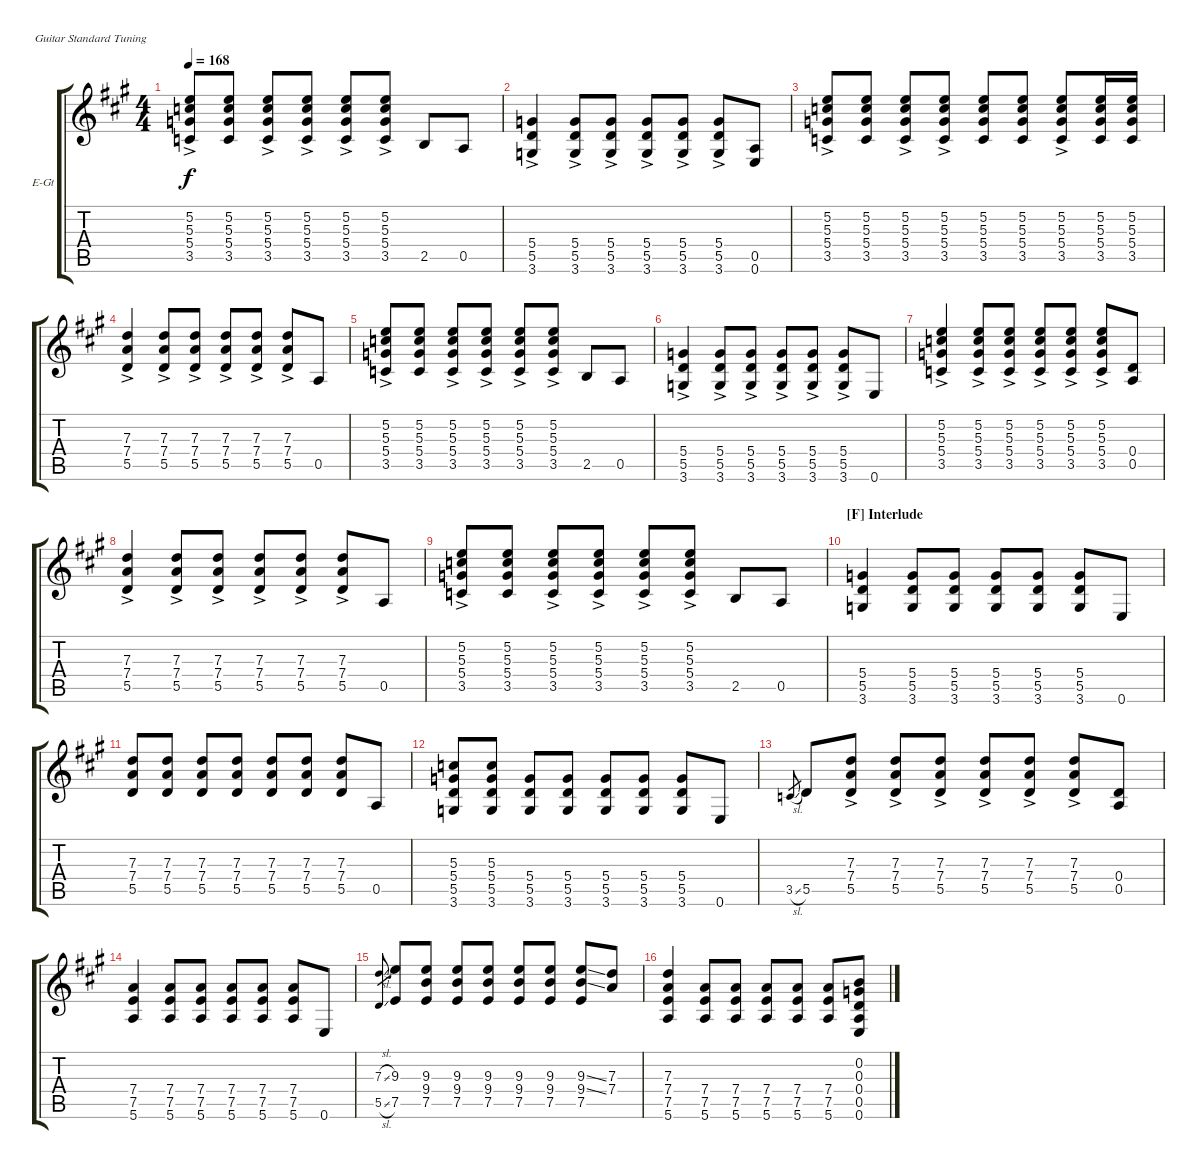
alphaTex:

\defaultSystemsLayout 4
\bracketExtendMode groupsimilarinstruments
\firstSystemTrackNameOrientation horizontal
\otherSystemsTrackNameOrientation horizontal
\track ("Guitar" "E-Gt") {instrument distortionguitar}
\staff {score tabs}
\tuning (E4 B3 G3 D3 A2 E2)
\ts (4 4)
\tempo 168
\clef g2
\scale
1.07062
\ks a
(3.5{ac} 5.4{ac} 5.3{ac} 5.2{ac}).8{dy f} (3.5 5.4 5.3 5.2).8 (3.5{ac} 5.4{ac} 5.3{ac} 5.2{ac}).8 (3.5{ac} 5.4{ac} 5.3{ac} 5.2{ac}).8 (3.5{ac} 5.4{ac} 5.3{ac} 5.2{ac}).8 (3.5{ac} 5.4{ac} 5.3{ac} 5.2{ac}).8 2.5.8 0.5.8 |
\scale
0.929382 (3.6{ac} 5.5{ac} 5.4{ac}).4 (3.6{ac} 5.5{ac} 5.4{ac}).8 (3.6{ac} 5.5{ac} 5.4{ac}).8 (3.6{ac} 5.5{ac} 5.4{ac}).8 (3.6{ac} 5.5{ac} 5.4{ac}).8 (3.6{ac} 5.5{ac} 5.4{ac}).8 (0.6 0.5).8 |
\scale
1.07062 (3.5{ac} 5.4{ac} 5.3{ac} 5.2{ac}).8 (3.5 5.4 5.3 5.2).8 (3.5{ac} 5.4{ac} 5.3{ac} 5.2{ac}).8 (3.5{ac} 5.4{ac} 5.3{ac} 5.2{ac}).8 (3.5 5.4 5.3 5.2).8 (3.5 5.4 5.3 5.2).8 (3.5{ac} 5.4{ac} 5.3{ac} 5.2{ac}).8 (3.5 5.4 5.3 5.2).16 (3.5 5.4 5.3 5.2).16 |
\scale
0.929382 (5.5 7.4 7.3{ac}).4 (5.5{ac} 7.4{ac} 7.3{ac}).8 (5.5{ac} 7.4{ac} 7.3{ac}).8 (5.5{ac} 7.4{ac} 7.3{ac}).8 (5.5{ac} 7.4{ac} 7.3{ac}).8 (5.5{ac} 7.4{ac} 7.3{ac}).8 0.5.8 |
\scale
1.07062 (3.5{ac} 5.4{ac} 5.3{ac} 5.2{ac}).8 (3.5 5.4 5.3 5.2).8 (3.5{ac} 5.4{ac} 5.3{ac} 5.2{ac}).8 (3.5{ac} 5.4{ac} 5.3{ac} 5.2{ac}).8 (3.5{ac} 5.4{ac} 5.3{ac} 5.2{ac}).8 (3.5{ac} 5.4{ac} 5.3{ac} 5.2{ac}).8 2.5.8 0.5.8 |
\scale
0.929382 (3.6{ac} 5.5{ac} 5.4{ac}).4 (3.6{ac} 5.5{ac} 5.4{ac}).8 (3.6{ac} 5.5{ac} 5.4{ac}).8 (3.6{ac} 5.5{ac} 5.4{ac}).8 (3.6{ac} 5.5{ac} 5.4{ac}).8 (3.6{ac} 5.5{ac} 5.4{ac}).8 0.6.8 |
\scale
1.07062 (3.5{ac} 5.4{ac} 5.3{ac} 5.2{ac}).4 (3.5 5.4 5.3{ac} 5.2).8 (3.5{ac} 5.4{ac} 5.3{ac} 5.2{ac}).8 (3.5{ac} 5.4{ac} 5.3{ac} 5.2{ac}).8 (3.5{ac} 5.4 5.3 5.2).8 (3.5{ac} 5.4 5.3 5.2).8 (0.5 0.4).8 |
\scale
0.929382 (5.5 7.4 7.3{ac}).4 (5.5{ac} 7.4{ac} 7.3{ac}).8 (5.5{ac} 7.4{ac} 7.3{ac}).8 (5.5{ac} 7.4{ac} 7.3{ac}).8 (5.5{ac} 7.4{ac} 7.3{ac}).8 (5.5{ac} 7.4{ac} 7.3{ac}).8 0.5.8 |
\scale
1.07062 (3.5{ac} 5.4{ac} 5.3{ac} 5.2{ac}).8 (3.5 5.4 5.3 5.2).8 (3.5{ac} 5.4{ac} 5.3{ac} 5.2{ac}).8 (3.5{ac} 5.4{ac} 5.3{ac} 5.2{ac}).8 (3.5{ac} 5.4{ac} 5.3{ac} 5.2{ac}).8 (3.5{ac} 5.4{ac} 5.3{ac} 5.2{ac}).8 2.5.8 0.5.8 |
\section ("F" "Interlude")
\scale
0.929382 (3.6 5.5 5.4).4 (3.6 5.5 5.4).8 (3.6 5.5 5.4).8 (3.6 5.5 5.4).8 (3.6 5.5 5.4).8 (3.6 5.5 5.4).8 0.6.8 |
\scale
1.07062 (5.5 7.4 7.3).8 (5.5 7.4 7.3).8 (5.5 7.4 7.3).8 (5.5 7.4 7.3).8 (5.5 7.4 7.3).8 (5.5 7.4 7.3).8 (5.5 7.4 7.3).8 0.5.8 |
\scale
0.929382 (3.6 5.5 5.4 5.3).8 (3.6 5.5 5.4 5.3).8 (3.6 5.5 5.4).8 (3.6 5.5 5.4).8 (3.6 5.5 5.4).8 (3.6 5.5 5.4).8 (3.6 5.5 5.4).8 0.6.8 |
\scale
1.07062 3.5{sl}.8{gr} 5.5.8 (5.5{ac} 7.4{ac} 7.3{ac}).8 (5.5{ac} 7.4{ac} 7.3{ac}).8 (5.5{ac} 7.4{ac} 7.3{ac}).8 (5.5{ac} 7.4{ac} 7.3{ac}).8 (5.5{ac} 7.4{ac} 7.3{ac}).8 (5.5{ac} 7.4{ac} 7.3{ac}).8 (0.5 0.4).8 |
\scale
0.929382 (5.6 7.5 7.4).4 (5.6 7.5 7.4).8 (5.6 7.5 7.4).8 (5.6 7.5 7.4).8 (5.6 7.5 7.4).8 (5.6 7.5 7.4).8 0.6.8 |
\scale
1.07062 (5.5{sl} 7.3{sl}).8{gr} (7.5 9.3).8 (7.5 9.4 9.3).8 (7.5 9.3 9.4).8 (7.5 9.4 9.3).8 (7.5 9.4 9.3).8 (7.5 9.4 9.3).8 (7.5 9.4{ss} 9.3{ss}).8 (7.3 7.4).8 |
\scale
0.929382 (5.6 7.5 7.4 7.3).4 (5.6 7.5 7.4).8 (5.6 7.5 7.4).8 (5.6 7.5 7.4).8 (5.6 7.5 7.4).8 (5.6 7.4 7.5).8 (0.6 0.4 0.5 0.3 0.2).8
